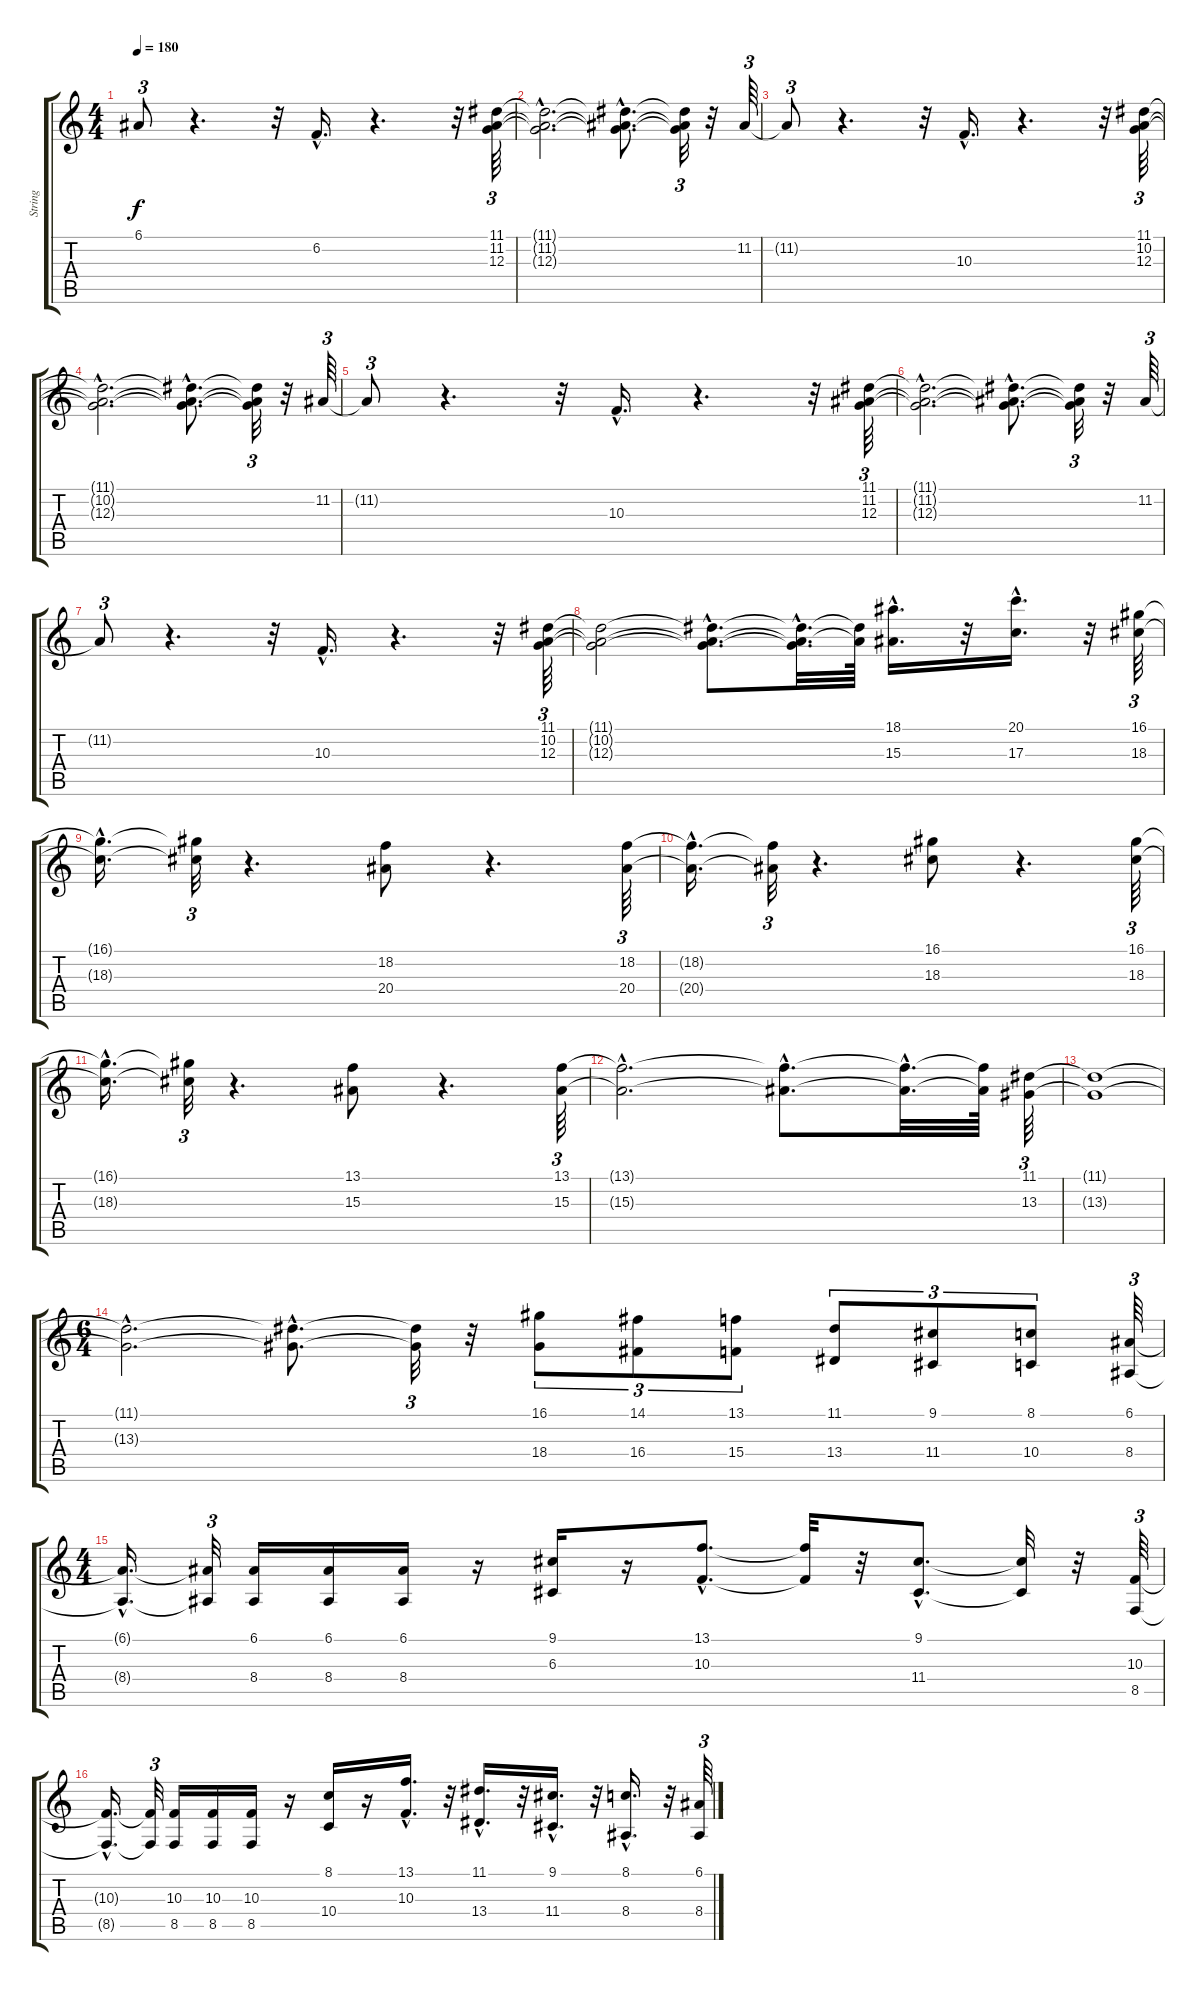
\track ("String" "String") {instrument stringensemble1}
\staff {score tabs}
\tuning (E4 B3 G3 D3 A2 E2) {hide}
\ts (4 4)
\tempo 180
\clef g2
\ks c
6.1{t}.8{tu (3 2) dy f} r.4{d} r.32 6.2{hac}.16{d} r.4{d} r.32 (11.1 11.2 12.3).64{tu (3 2)} |
(11.1{hac t} 11.2{hac t} 12.3{hac t}).2{d} (11.1{hac t} 11.2{hac t} 12.3{hac t}).8{d} (11.1{t} 11.2{t} 12.3{t}).32{tu (3 2)} r.32 11.2.64{tu (3 2)} |
11.2{t}.8{tu (3 2)} r.4{d} r.32 10.3{hac}.16{d} r.4{d} r.32 (11.1 10.2 12.3).64{tu (3 2)} |
(11.1{hac t} 10.2{hac t} 12.3{hac t}).2{d} (11.1{hac t} 10.2{hac t} 12.3{hac t}).8{d} (11.1{t} 10.2{t} 12.3{t}).32{tu (3 2)} r.32 11.2.64{tu (3 2)} |
11.2{t}.8{tu (3 2)} r.4{d} r.32 10.3{hac}.16{d} r.4{d} r.32 (11.1 11.2 12.3).64{tu (3 2)} |
(11.1{hac t} 11.2{hac t} 12.3{hac t}).2{d} (11.1{hac t} 11.2{hac t} 12.3{hac t}).8{d} (11.1{t} 11.2{t} 12.3{t}).32{tu (3 2)} r.32 11.2.64{tu (3 2)} |
11.2{t}.8{tu (3 2)} r.4{d} r.32 10.3{hac}.16{d} r.4{d} r.32 (11.1 10.2 12.3).64{tu (3 2)} |
(11.1{t} 10.2{t} 12.3{t}).2 (11.1{hac t} 10.2{hac t} 12.3{hac t}).8{d} (11.1{hac t} 10.2{hac t} 12.3{t}).32{d} (11.1{t} 10.2{t}).64 (18.1{hac} 15.3{hac}).16{d volume 14} r.32 (20.1{hac} 17.3{hac}).16{d} r.32 (16.1 18.3).64{tu (3 2)} |
(16.1{hac t} 18.3{hac t}).16{d} (16.1{t} 18.3{t}).32{tu (3 2)} r.4{d} (18.2 20.4).8 r.4{d} (18.2 20.4).64{tu (3 2)} |
(18.2{hac t} 20.4{hac t}).16{d} (18.2{t} 20.4{t}).32{tu (3 2)} r.4{d} (16.1 18.3).8 r.4{d} (16.1 18.3).64{tu (3 2)} |
(16.1{hac t} 18.3{hac t}).16{d} (16.1{t} 18.3{t}).32{tu (3 2)} r.4{d} (13.1 15.3).8 r.4{d} (13.1 15.3).64{tu (3 2)} |
(13.1{hac t} 15.3{hac t}).2{d} (13.1{hac t} 15.3{hac t}).8{d} (13.1{hac t} 15.3{hac t}).32{d} (13.1{t} 15.3{t}).64 (11.1 13.3).64{tu (3 2)} |
(11.1{t} 13.3{t}).1 |
\ts (6 4)
(11.1{hac t} 13.3{hac t}).2{d} (11.1{hac t} 13.3{hac t}).8{d} (11.1{t} 13.3{t}).32{tu (3 2)} r.32 (16.1 18.4).8{tu (3 2) volume 15} (14.1 16.4).8{tu (3 2)} (13.1 15.4).8{tu (3 2)} (11.1 13.4).8{tu (3 2)} (9.1 11.4).8{tu (3 2)} (8.1 10.4).8{tu (3 2)} (6.1 8.4).64{tu (3 2)} |
\ts (4 4)
(6.1{hac t} 8.4{hac t}).16{d} (6.1{t} 8.4{t}).32{tu (3 2)} (6.1 8.4).16 (6.1 8.4).16 (6.1 8.4).16 r.16 (9.1 6.3).16 r.16 (13.1{hac} 10.3{hac}).8{d} (13.1{t} 10.3{t}).32 r.32 (9.1{hac} 11.4{hac}).8{d} (9.1{t} 11.4{t}).32 r.32 (10.3 8.5).64{tu (3 2)} |
(10.3{hac t} 8.5{hac t}).16{d} (10.3{t} 8.5{t}).32{tu (3 2)} (10.3 8.5).16 (10.3 8.5).16 (10.3 8.5).16 r.16 (8.1 10.4).16 r.16 (13.1{hac} 10.3{hac}).16{d} r.32 (11.1{hac} 13.4{hac}).16{d} r.32 (9.1{hac} 11.4{hac}).16{d} r.32 (8.1{hac} 8.4{hac}).16{d} r.32 (6.1 8.4).64{tu (3 2)}
